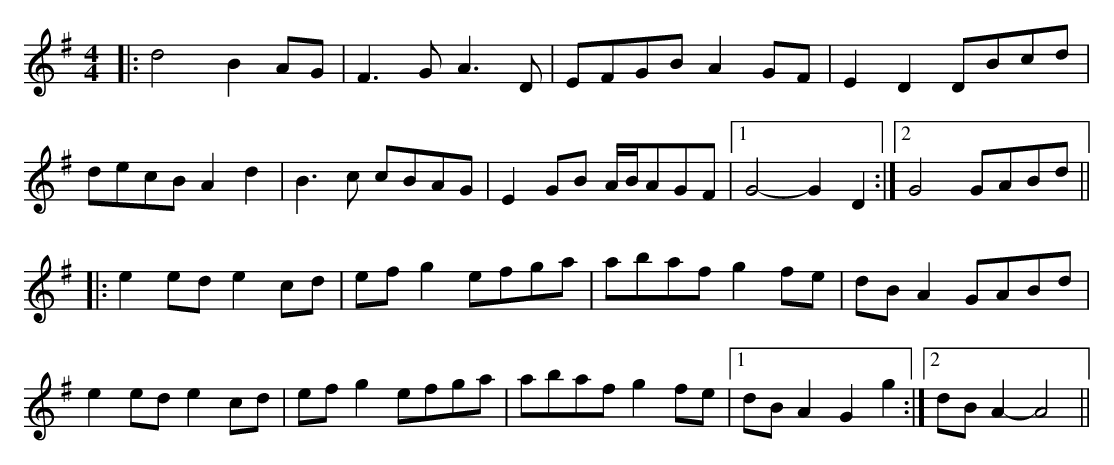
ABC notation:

X:1
M:4/4
K:G
|:d4 B2AG|F3G A3D|EFGB A2GF|E2D2 DBcd|
decB A2d2|B3c cBAG|E2GB A/B/AGF|1 G4- G2D2:|2 G4 GABd||
|:e2ed e2cd|efg2 efga|abaf g2fe|dBA2 GABd|
e2ed e2cd|efg2 efga|abaf g2fe|1 dBA2 G2g2:|2 dBA2- A4||
